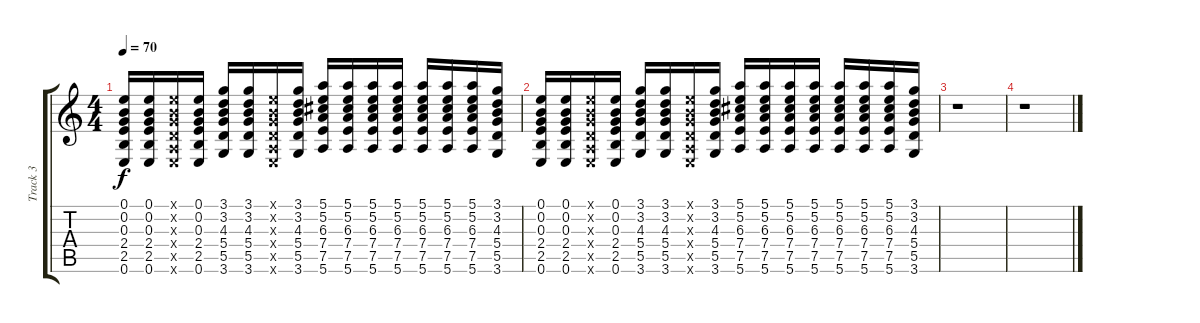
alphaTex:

\track ("Track 3" "Track 3") {instrument acousticguitarnylon}
\staff {score tabs}
\tuning (E4 B3 G3 D3 A2 E2) {hide}
\ts (4 4)
\tempo 70
\clef g2
\ks c
(0.1 0.2 0.3 2.4 2.5 0.6).16{dy f} (0.1 0.2 0.3 2.4 2.5 0.6).16 (0.1{x} 0.2{x} 0.3{x} 0.4{x} 0.5{x} 0.6{x}).16 (0.1 0.2 0.3 2.4 2.5 0.6).16 (3.1 3.2 4.3 5.4 5.5 3.6).16 (3.1 3.2 4.3 5.4 5.5 3.6).16 (0.1{x} 0.2{x} 0.3{x} 0.4{x} 0.5{x} 0.6{x}).16 (3.1 3.2 4.3 5.4 5.5 3.6).16 (5.1 5.2 6.3 7.4 7.5 5.6).16 (5.1 5.2 6.3 7.4 7.5 5.6).16 (5.1 5.2 6.3 7.4 7.5 5.6).16 (5.1 5.2 6.3 7.4 7.5 5.6).16 (5.1 5.2 6.3 7.4 7.5 5.6).16 (5.1 5.2 6.3 7.4 7.5 5.6).16 (5.1 5.2 6.3 7.4 7.5 5.6).16 (3.1 3.2 4.3 5.4 5.5 3.6).16 |
(0.1 0.2 0.3 2.4 2.5 0.6).16 (0.1 0.2 0.3 2.4 2.5 0.6).16 (0.1{x} 0.2{x} 0.3{x} 0.4{x} 0.5{x} 0.6{x}).16 (0.1 0.2 0.3 2.4 2.5 0.6).16 (3.1 3.2 4.3 5.4 5.5 3.6).16 (3.1 3.2 4.3 5.4 5.5 3.6).16 (0.1{x} 0.2{x} 0.3{x} 0.4{x} 0.5{x} 0.6{x}).16 (3.1 3.2 4.3 5.4 5.5 3.6).16 (5.1 5.2 6.3 7.4 7.5 5.6).16 (5.1 5.2 6.3 7.4 7.5 5.6).16 (5.1 5.2 6.3 7.4 7.5 5.6).16 (5.1 5.2 6.3 7.4 7.5 5.6).16 (5.1 5.2 6.3 7.4 7.5 5.6).16 (5.1 5.2 6.3 7.4 7.5 5.6).16 (5.1 5.2 6.3 7.4 7.5 5.6).16 (3.1 3.2 4.3 5.4 5.5 3.6).16 |
r.1 |
r.1
